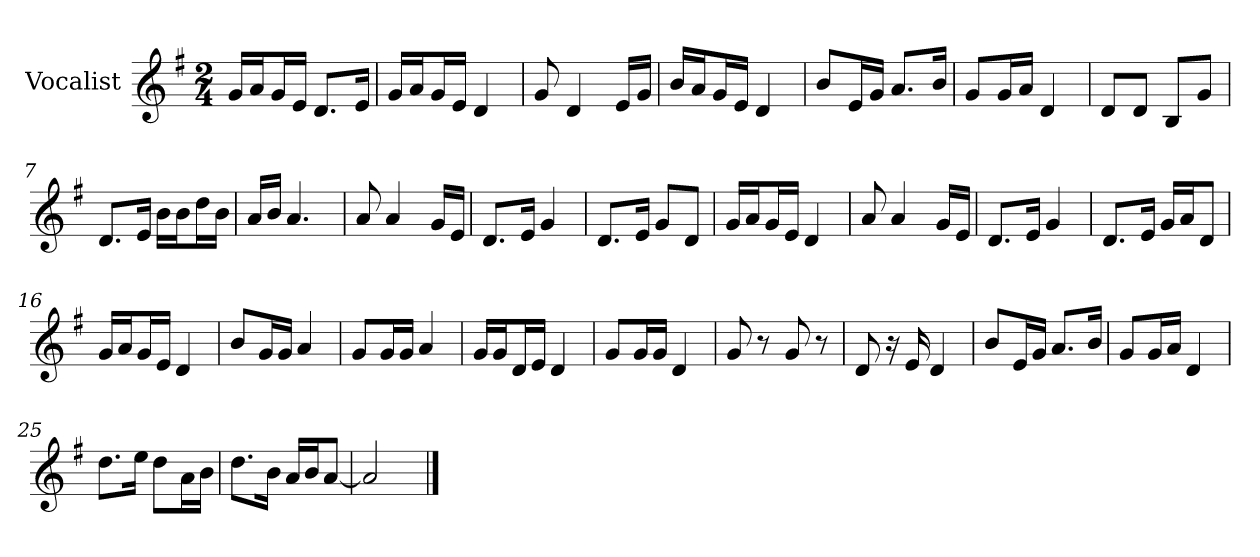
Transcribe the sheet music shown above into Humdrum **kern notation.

**kern
*part1
*staff1
*I"Vocalist
*k[f#]
*G:
*M2/4
=
16gLL
16aJ
16gL
16eJJ
8.dL
16eJk
=1
16gLL
16aJ
16gL
16eJJ
4d
=2
8g
4d
16eLL
16gJJ
=3
16bLL
16aJ
16gL
16eJJ
4d
=4
8bL
16eL
16gJJ
8.aL
16bJk
=5
8gL
16gL
16aJJ
4d
=6
8dL
8dJ
8BL
8gJ
=7
8.dL
16eJk
16bLL
16bJ
16ddL
16bJJ
=8
16aLL
16bJJ
4.a
=9
8a
4a
16gLL
16eJJ
=10
8.dL
16eJk
4g
=11
8.dL
16eJk
8gL
8dJ
=12
16gLL
16aJ
16gL
16eJJ
4d
=13
8a
4a
16gLL
16eJJ
=14
8.dL
16eJk
4g
=15
8.dL
16eJk
16gLL
16aJ
8dJ
=16
16gLL
16aJ
16gL
16eJJ
4d
=17
8bL
16gL
16gJJ
4a
=18
8gL
16gL
16gJJ
4a
=19
16gLL
16gJ
16dL
16eJJ
4d
=20
8gL
16gL
16gJJ
4d
=21
8g
8r
8g
8r
=22
8d
16r
16e
4d
=23
8bL
16eL
16gJJ
8.aL
16bJk
=24
8gL
16gL
16aJJ
4d
=25
8.ddL
16eeJk
8ddL
16aL
16bJJ
=26
8.ddL
16bJk
16aLL
16bJ
[8aJ
=27
2a]
==
*-
